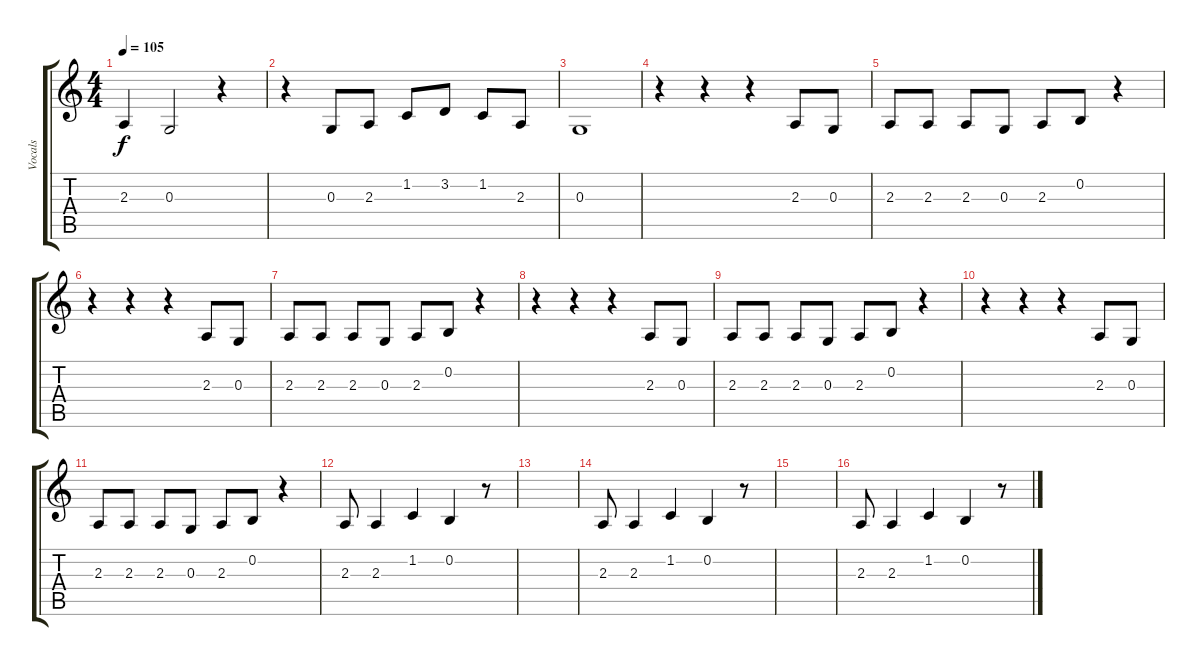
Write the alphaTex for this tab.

\track ("Vocals" "Vocals") {instrument rockorgan}
\staff {score tabs}
\tuning (E4 B3 G3 D3 A2 E2) {hide}
\ts (4 4)
\tempo 105
\clef g2
\ks c
2.3{t}.4{dy f} 0.3.2 r.4 |
r.4 0.3.8 2.3.8 1.2.8 3.2.8 1.2.8 2.3.8 |
0.3.1 |
r.4 r.4 r.4 2.3.8 0.3.8 |
2.3.8 2.3.8 2.3.8 0.3.8 2.3.8 0.2.8 r.4 |
r.4 r.4 r.4 2.3.8 0.3.8 |
2.3.8 2.3.8 2.3.8 0.3.8 2.3.8 0.2.8 r.4 |
r.4 r.4 r.4 2.3.8 0.3.8 |
2.3.8 2.3.8 2.3.8 0.3.8 2.3.8 0.2.8 r.4 |
r.4 r.4 r.4 2.3.8 0.3.8 |
2.3.8 2.3.8 2.3.8 0.3.8 2.3.8 0.2.8 r.4 |
2.3.8 2.3.4 1.2.4 0.2.4 r.8 |
|
2.3.8 2.3.4 1.2.4 0.2.4 r.8 |
|
2.3.8 2.3.4 1.2.4 0.2.4 r.8
